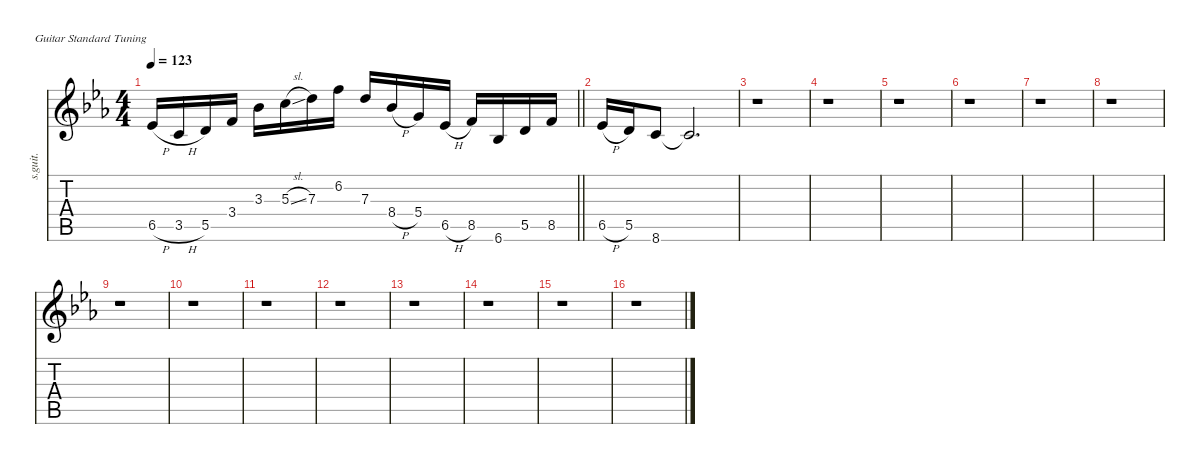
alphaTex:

\defaultSystemsLayout 4
\hideDynamics
\bracketExtendMode nobrackets
\otherSystemsTrackNameOrientation horizontal
\track ("Track 1" "s.guit.") {instrument acousticguitarsteel}
\staff {score tabs}
\tuning (E4 B3 G3 D3 A2 E2)
\ts (4 4)
\tempo 123
\clef g2
\barLineRight lightlight
\ks cminor
6.5{h acc b}.16{dy f beam Up} 3.5{h acc forcenatural}.16{beam Up} 5.5{acc forcenatural}.16{beam Up} 3.4{acc forcenatural}.16{beam Up} 3.3{acc b}.16{beam Down} 5.3{sl acc forcenatural}.16{beam Down} 7.3{acc forcenatural}.16{beam Down} 6.2{acc forcenatural}.16{beam Down} 7.3{acc forcenatural}.16{beam Up} 8.4{h acc b}.16{beam Up} 5.4{acc forcenatural}.16{beam Up} 6.5{h acc b}.16{beam Up} 8.5{acc forcenatural}.16{beam Up} 6.6{acc b}.16{beam Up} 5.5{acc forcenatural}.16{beam Up} 8.5{acc forcenatural}.16{beam Up} |
6.5{h acc b}.16{beam Up} 5.5{acc forcenatural}.16{beam Up} 8.6{acc forcenatural}.8{beam Up} 8.6{t acc forcenatural}.2{d beam Up} |
r.1{beam Down} |
r.1{beam Down} |
r.1{beam Down} |
r.1{beam Down} |
r.1{beam Down} |
r.1{beam Down} |
r.1{beam Down} |
r.1{beam Down} |
r.1{beam Down} |
r.1{beam Down} |
r.1{beam Down} |
r.1{beam Down} |
r.1{beam Down} |
r.1{beam Down}
